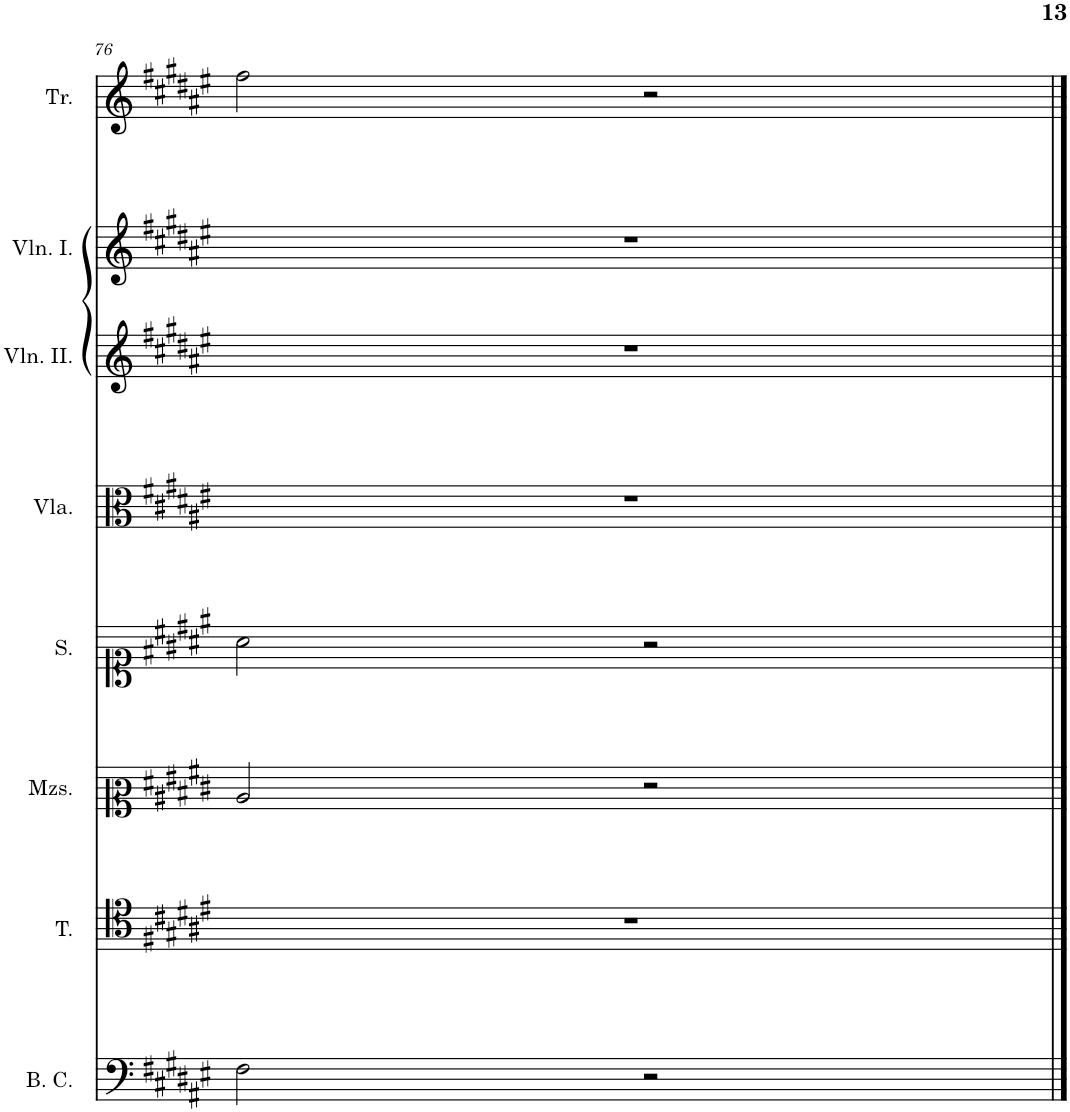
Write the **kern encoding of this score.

**kern	**kern	**kern	**kern	**kern	**kern	**kern	**kern
*part8	*part7	*part6	*part5	*part4	*part3	*part2	*part1
*staff8	*staff7	*staff6	*staff5	*staff4	*staff3	*staff2	*staff1
*I"Basso Continuo.	*I"Tenor.	*I"Mezzo-soprano.	*I"Soprano.	*I"Viola.	*I"Violino II.	*I"Violino I.	*I"Tromba.
*I'B. C.	*I'T.	*I'Mzs.	*I'S.	*I'Vla.	*I'Vln. II.	*I'Vln. I.	*I'Tr.
!!LO:PB:g=z
*clefF4	*clefC4	*clefC2	*clefC1	*clefC3	*clefG2	*clefG2	*clefG2
*k[f#c#g#d#a#e#]	*k[f#c#g#d#a#e#]	*k[f#c#g#d#a#e#]	*k[f#c#g#d#a#e#]	*k[f#c#g#d#a#e#]	*k[f#c#g#d#a#e#]	*k[f#c#g#d#a#e#]	*k[f#c#g#d#a#e#]
*M2/2	*M2/2	*M2/2	*M2/2	*M2/2	*M2/2	*M2/2	*M2/2
=76	=76	=76	=76	=76	=76	=76	=76
2F#\	1r	2c#/	2a#\	1r	1r	1r	2ff#\
2r	.	2r	2r	.	.	.	2r
==	==	==	==	==	==	==	==
*-	*-	*-	*-	*-	*-	*-	*-
